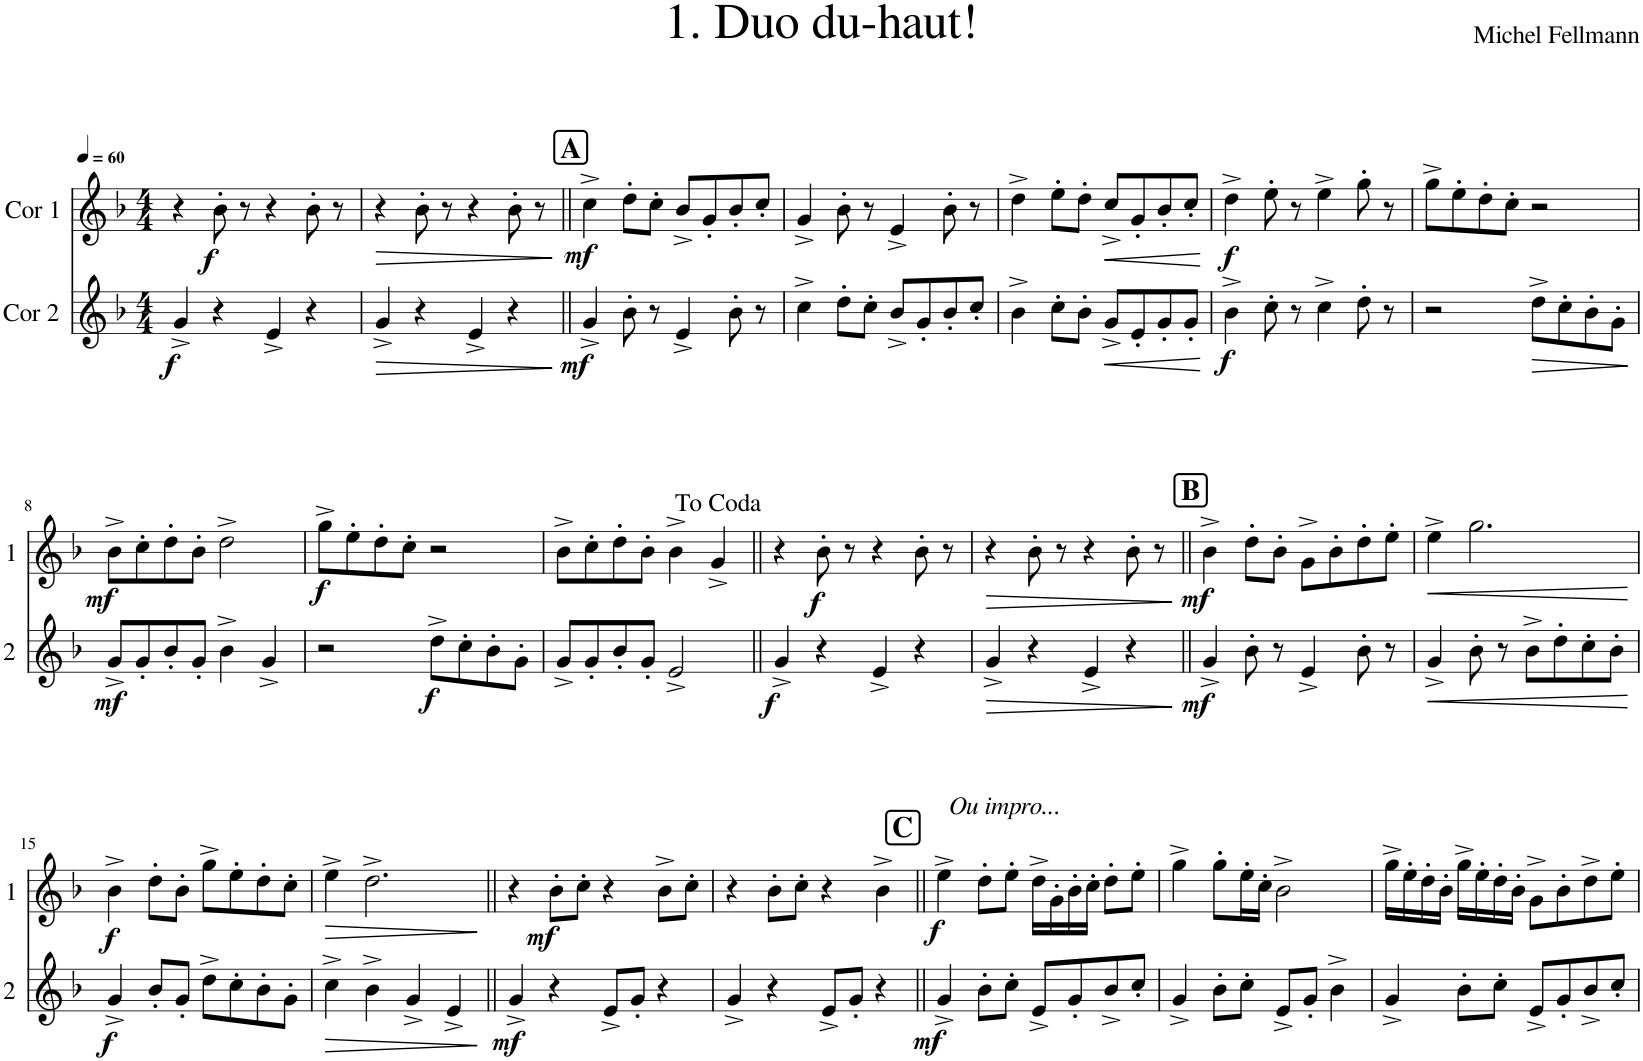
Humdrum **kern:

**kern	**dynam	**kern	**dynam
*part2	*part2	*part1	*part1
*staff2	*staff2	*staff1	*staff1
*I"Cor 2	*	*I"Cor 1	*
*clefG2	*	*clefG2	*
*Trd4c7	*	*Trd4c7	*
*k[b-]	*	*k[b-]	*
*M4/4	*	*M4/4	*
*MM60	*	*MM60	*
=1	=1	=1	=1
!	!LO:DY:b	!	!
4g^/	f	4r	.
!	!	!	!LO:DY:b
4r	.	8b-'\	f
.	.	8r	.
4e^/	.	4r	.
4r	.	8b-'\	.
.	.	8r	.
=2	=2	=2	=2
!	!LO:HP:b	!	!LO:HP:b
4g^/	>	4r	>
4r	.	8b-'\	.
.	.	8r	.
4e^/	.	4r	.
4r	.	8b-'\	.
.	.	8r	.
.	]	.	]
!!LO:REH:place=s1:a:B:cj:fs=14:t=A
=3||	=3||	=3||	=3||
!	!LO:DY:b	!	!LO:DY:b
4g^/	mf	4cc^\	mf
8b-'\	.	8dd'\L	.
8r	.	8cc'\J	.
4e^/	.	8b-^/L	.
.	.	8g'/	.
8b-'\	.	8b-'/	.
8r	.	8cc'/J	.
=4	=4	=4	=4
4cc^\	.	4g^/	.
8dd'\L	.	8b-'\	.
8cc'\J	.	8r	.
8b-^/L	.	4e^/	.
8g'/	.	.	.
8b-'/	.	8b-'\	.
8cc'/J	.	8r	.
=5	=5	=5	=5
4b-^\	.	4dd^\	.
8cc'\L	.	8ee'\L	.
8b-'\J	.	8dd'\J	.
!	!LO:HP:b	!	!LO:HP:b
8g^/L	<	8cc^/L	<
8e'/	.	8g'/	.
8g'/	.	8b-'/	.
8g'/J	.	8cc'/J	.
.	[	.	[
=6	=6	=6	=6
!	!LO:DY:b	!	!LO:DY:b
4b-^\	f	4dd^\	f
8cc'\	.	8ee'\	.
8r	.	8r	.
4cc^\	.	4ee^\	.
8dd'\	.	8gg'\	.
8r	.	8r	.
=7	=7	=7	=7
2r	.	8gg^\L	.
.	.	8ee'\	.
.	.	8dd'\	.
.	.	8cc'\J	.
!	!LO:HP:b	!	!
8dd^\L	>	2r	.
8cc'\	.	.	.
8b-'\	.	.	.
8g'\J	.	.	.
.	]	.	.
!!LO:LB:g=z
=8	=8	=8	=8
!	!LO:DY:b	!	!LO:DY:b
8g^/L	mf	8b-^\L	mf
8g'/	.	8cc'\	.
8b-'/	.	8dd'\	.
8g'/J	.	8b-'\J	.
4b-^\	.	2dd^\	.
4g^/	.	.	.
=9	=9	=9	=9
!	!	!	!LO:DY:b
2r	.	8gg^\L	f
.	.	8ee'\	.
.	.	8dd'\	.
.	.	8cc'\J	.
!	!LO:DY:b	!	!
8dd^\L	f	2r	.
8cc'\	.	.	.
8b-'\	.	.	.
8g'\J	.	.	.
=10	=10	=10	=10
8g^/L	.	8b-^\L	.
8g'/	.	8cc'\	.
8b-'/	.	8dd'\	.
8g'/J	.	8b-'\J	.
2e^/	.	4b-^\	.
.	.	4g^/	.
=11||	=11||	=11||	=11||
!	!LO:DY:b	!	!
4g^/	f	4r	.
!	!	!	!LO:DY:b
4r	.	8b-'\	f
.	.	8r	.
4e^/	.	4r	.
4r	.	8b-'\	.
.	.	8r	.
=12	=12	=12	=12
!	!LO:HP:b	!	!LO:HP:b
4g^/	>	4r	>
4r	.	8b-'\	.
.	.	8r	.
4e^/	.	4r	.
4r	.	8b-'\	.
.	.	8r	.
.	]	.	]
!!LO:REH:place=s1:a:B:cj:fs=14:t=B
=13||	=13||	=13||	=13||
!	!LO:DY:b	!	!LO:DY:b
4g^/	mf	4b-^\	mf
8b-'\	.	8dd'\L	.
8r	.	8b-'\J	.
4e^/	.	8g^\L	.
.	.	8b-'\	.
8b-'\	.	8dd'\	.
8r	.	8ee'\J	.
=14	=14	=14	=14
!	!LO:HP:b	!	!LO:HP:b
4g^/	<	4ee^\	<
8b-'\	.	2.gg\	.
8r	.	.	.
8b-^\L	.	.	.
8dd'\	.	.	.
8cc'\	.	.	.
8b-'\J	.	.	.
.	[	.	[
!!LO:LB:g=z
=15	=15	=15	=15
!	!LO:DY:b	!	!LO:DY:b
4g^/	f	4b-^\	f
8b-'/L	.	8dd'\L	.
8g'/J	.	8b-'\J	.
8dd^\L	.	8gg^\L	.
8cc'\	.	8ee'\	.
8b-'\	.	8dd'\	.
8g'\J	.	8cc'\J	.
=16	=16	=16	=16
!	!LO:HP:b	!	!LO:HP:b
4cc^\	>	4ee^\	>
4b-^\	.	2.dd^\	.
4g^/	.	.	.
4e^/	.	.	.
.	]	.	]
=17||	=17||	=17||	=17||
!	!LO:DY:b	!	!
4g^/	mf	4r	.
!	!	!	!LO:DY:b
4r	.	8b-'\L	mf
.	.	8cc'\J	.
8e^/L	.	4r	.
8g'/J	.	.	.
4r	.	8b-^\L	.
.	.	8cc'\J	.
=18	=18	=18	=18
4g^/	.	4r	.
4r	.	8b-'\L	.
.	.	8cc'\J	.
8e^/L	.	4r	.
8g'/J	.	.	.
4r	.	4b-^\	.
!!LO:REH:place=s1:a:B:cj:fs=14:t=C
=19||	=19||	=19||	=19||
!	!	!LO:TX:a:i:t=Ou impro...	!
!	!LO:DY:b	!	!LO:DY:b
4g^/	mf	4ee^\	f
8b-'\L	.	8dd'\L	.
8cc'\J	.	8ee'\J	.
8e^/L	.	16dd^\LL	.
.	.	16g'\	.
8g'/	.	16b-'\	.
.	.	16cc'\JJ	.
8b-^/	.	8dd'\L	.
8cc'/J	.	8ee'\J	.
=20	=20	=20	=20
4g^/	.	4gg^\	.
8b-'\L	.	8gg'\L	.
8cc'\J	.	16ee'\L	.
.	.	16cc'\JJ	.
8e^/L	.	2b-^\	.
8g'/J	.	.	.
4b-^\	.	.	.
=21	=21	=21	=21
4g^/	.	16gg^\LL	.
.	.	16ee'\	.
.	.	16dd'\	.
.	.	16b-'\JJ	.
8b-'\L	.	16gg^\LL	.
.	.	16ee'\	.
8cc'\J	.	16dd'\	.
.	.	16b-'\JJ	.
8e^/L	.	8g^\L	.
8g'/	.	8b-'\	.
8b-^/	.	8dd^\	.
8cc'/J	.	8ee'\J	.
=	=	=	=
*-	*-	*-	*-
